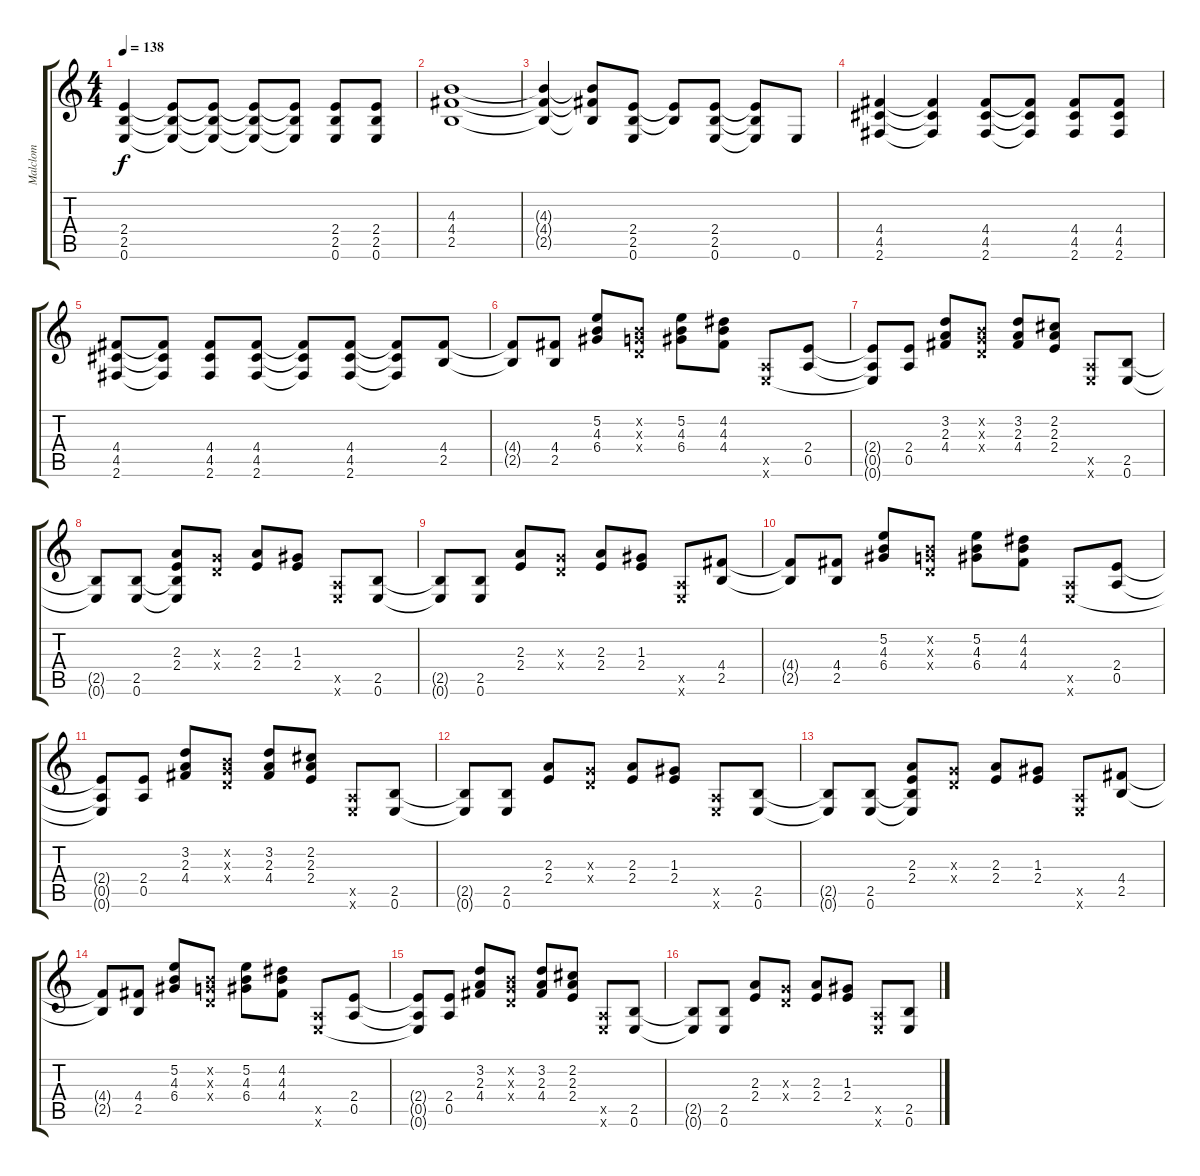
\track ("Malclom" "Malclom") {instrument distortionguitar}
\staff {score tabs}
\tuning (E4 B3 G3 D3 A2 E2) {hide}
\ts (4 4)
\tempo 138
\clef g2
\ks c
(2.4{t} 2.5{t} 0.6{t}).4{dy f} (2.4{t} 2.5{t} 0.6{t}).8 (2.4{t} 2.5{t} 0.6{t}).8 (2.4{t} 2.5{t} 0.6{t}).8 (2.4{t} 2.5{t} 0.6{t}).8 (2.4 2.5 0.6).8 (2.4 2.5 0.6).8 |
(4.3 4.4 2.5).1 |
(4.3{t} 4.4{t} 2.5{t}).4 (4.3{t} 4.4{t} 2.5{t}).8 (2.4 2.5 0.6).8 (2.4{t} 2.5{t}).8 (2.4 2.5 0.6).8 (2.4{t} 2.5{t} 0.6{t}).8 0.6.8 |
(4.4 4.5 2.6).4 (4.4{t} 4.5{t} 2.6{t}).4 (4.4 4.5 2.6).8 (4.4{t} 4.5{t} 2.6{t}).8 (4.4 4.5 2.6).8 (4.4 4.5 2.6).8 |
(4.4 4.5 2.6).8 (4.4{t} 4.5{t} 2.6{t}).8 (4.4 4.5 2.6).8 (4.4 4.5 2.6).8 (4.4{t} 4.5{t} 2.6{t}).8 (4.4 4.5 2.6).8 (4.4{t} 4.5{t} 2.6{t}).8 (4.4 2.5).8 |
(4.4{t} 2.5{t}).8 (4.4 2.5).8 (5.2 4.3 6.4).8 (0.2{x} 0.3{x} 0.4{x}).8 (5.2 4.3 6.4).8 (4.2 4.3 4.4).8 (0.5{x} 0.6{x}).8 (2.4 0.5).8 |
(2.4{t} 0.5{t} 0.6{t}).8 (2.4 0.5).8 (3.2 2.3 4.4).8 (0.2{x} 0.3{x} 0.4{x}).8 (3.2 2.3 4.4).8 (2.2 2.3 2.4).8 (0.5{x} 0.6{x}).8 (2.5 0.6).8 |
(2.5{t} 0.6{t}).8 (2.5 0.6).8 (2.3 2.4 2.5{t} 0.6{t}).8 (0.3{x} 0.4{x}).8 (2.3 2.4).8 (1.3 2.4).8 (0.5{x} 0.6{x}).8 (2.5 0.6).8 |
(2.5{t} 0.6{t}).8 (2.5 0.6).8 (2.3 2.4).8 (0.3{x} 0.4{x}).8 (2.3 2.4).8 (1.3 2.4).8 (0.5{x} 0.6{x}).8 (4.4 2.5).8 |
(4.4{t} 2.5{t}).8 (4.4 2.5).8 (5.2 4.3 6.4).8 (0.2{x} 0.3{x} 0.4{x}).8 (5.2 4.3 6.4).8 (4.2 4.3 4.4).8 (0.5{x} 0.6{x}).8 (2.4 0.5).8 |
(2.4{t} 0.5{t} 0.6{t}).8 (2.4 0.5).8 (3.2 2.3 4.4).8 (0.2{x} 0.3{x} 0.4{x}).8 (3.2 2.3 4.4).8 (2.2 2.3 2.4).8 (0.5{x} 0.6{x}).8 (2.5 0.6).8 |
(2.5{t} 0.6{t}).8 (2.5 0.6).8 (2.3 2.4).8 (0.3{x} 0.4{x}).8 (2.3 2.4).8 (1.3 2.4).8 (0.5{x} 0.6{x}).8 (2.5 0.6).8 |
(2.5{t} 0.6{t}).8 (2.5 0.6).8 (2.3 2.4 2.5{t} 0.6{t}).8 (0.3{x} 0.4{x}).8 (2.3 2.4).8 (1.3 2.4).8 (0.5{x} 0.6{x}).8 (4.4 2.5).8 |
(4.4{t} 2.5{t}).8 (4.4 2.5).8 (5.2 4.3 6.4).8 (0.2{x} 0.3{x} 0.4{x}).8 (5.2 4.3 6.4).8 (4.2 4.3 4.4).8 (0.5{x} 0.6{x}).8 (2.4 0.5).8 |
(2.4{t} 0.5{t} 0.6{t}).8 (2.4 0.5).8 (3.2 2.3 4.4).8 (0.2{x} 0.3{x} 0.4{x}).8 (3.2 2.3 4.4).8 (2.2 2.3 2.4).8 (0.5{x} 0.6{x}).8 (2.5 0.6).8 |
(2.5{t} 0.6{t}).8 (2.5 0.6).8 (2.3 2.4).8 (0.3{x} 0.4{x}).8 (2.3 2.4).8 (1.3 2.4).8 (0.5{x} 0.6{x}).8 (2.5 0.6).8
